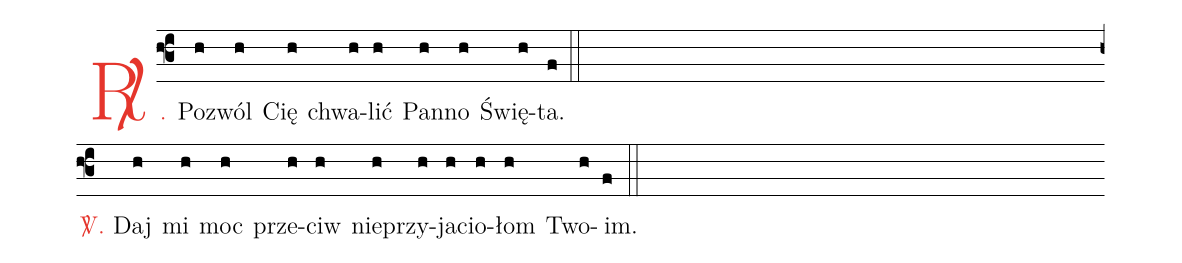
%%
(f3)
<c><sp>R/</sp>.</c> Po(h)zwól(h) Cię(h) chwa(h)lić(h) Pan(h)no(h) Świę(h)ta.(f) (::) (Z)
<c><sp>V/</sp>.</c> Daj(h) mi(h) moc(h) prze(h)ciw(h) nie(h)przy(h)ja(h)cio(h)łom(h) Two(h)im.(f) (::) (Z)
